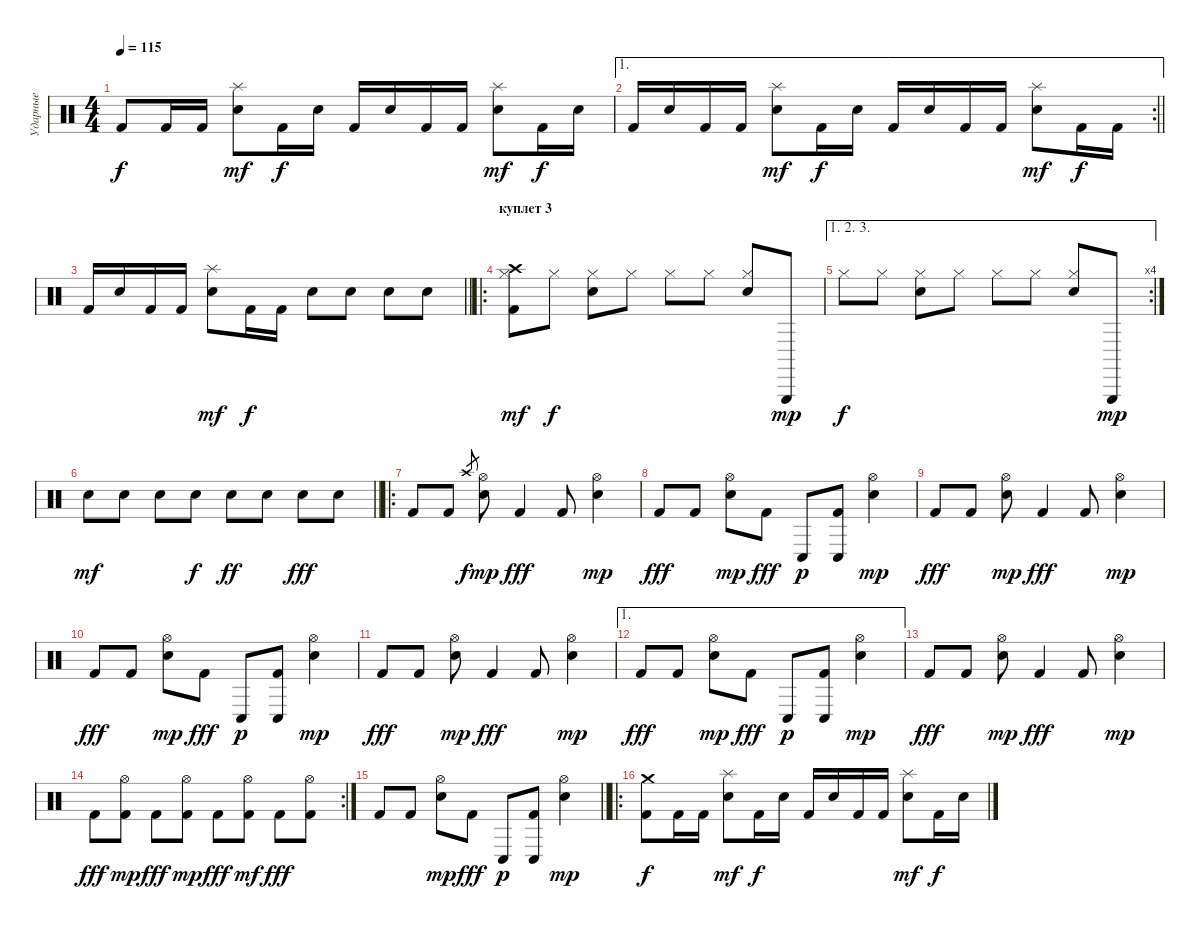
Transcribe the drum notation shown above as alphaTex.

\track ("Ударные" "Ударные") {instrument percussion}
\staff {score}
\articulation defaults
\ts (4 4)
\tempo 115
\clef neutral
\ks c "Kick (hit) 2".8{dy f} "Kick (hit) 2".16 "Kick (hit) 2".16
("Electric Snare (hit)" "Splash (hit)").8{dy mf} "Kick (hit) 2".16{dy f} "Electric Snare (hit)".16 "Kick (hit) 2".16 "Electric Snare (hit)".16 "Kick (hit) 2".16 "Kick (hit) 2".16 ("Electric Snare (hit)" "Splash (hit)").8{dy mf} "Kick (hit) 2".16{dy f} "Electric Snare (hit)".16 |
\ae 1
\rc 2
\barLineRight lightlight "Kick (hit) 2".16 "Electric Snare (hit)".16 "Kick (hit) 2".16 "Kick (hit) 2".16
("Electric Snare (hit)" "Splash (hit)").8{dy mf} "Kick (hit) 2".16{dy f} "Electric Snare (hit)".16 "Kick (hit) 2".16 "Electric Snare (hit)".16 "Kick (hit) 2".16 "Kick (hit) 2".16 ("Electric Snare (hit)" "Splash (hit)").8{dy mf} "Kick (hit) 2".16{dy f} "Kick (hit) 2".16 |
\section ("" "")
\barLineRight lightlight "Kick (hit) 2".16 "Electric Snare (hit)".16 "Kick (hit) 2".16 "Kick (hit) 2".16
("Electric Snare (hit)" "Splash (hit)").8{dy mf} "Kick (hit) 2".16{dy f} "Kick (hit) 2".16 "Electric Snare (hit)".8 "Electric Snare (hit)".8 "Electric Snare (hit)".8 "Electric Snare (hit)".8 |
\ro
\section ("" "куплет 3")
("Kick (hit) 2" "Crash high (hit)" "Hi-Hat (closed)").8{dy mf} "Hi-Hat (closed)".8{dy f} ("Electric Snare (hit)" "Hi-Hat (closed)").8 "Hi-Hat (closed)".8 "Hi-Hat (closed)".8 "Hi-Hat (closed)".8 ("Electric Snare (hit)" "Hi-Hat (closed)").8 "Triangle (hit)".8{dy mp} |
\ae (1 2 3)
\rc 4 "Hi-Hat (closed)".8{dy f} "Hi-Hat (closed)".8
("Electric Snare (hit)" "Hi-Hat (closed)").8 "Hi-Hat (closed)".8 "Hi-Hat (closed)".8 "Hi-Hat (closed)".8 ("Electric Snare (hit)" "Hi-Hat (closed)").8 "Triangle (hit)".8{dy mp} |
\barLineRight lightlight "Electric Snare (hit)".8{dy mf} "Electric Snare (hit)".8 "Electric Snare (hit)".8 "Electric Snare (hit)".8{dy f} "Electric Snare (hit)".8{dy ff} "Electric Snare (hit)".8 "Electric Snare (hit)".8{dy fff} "Electric Snare (hit)".8
|
\ro "Kick (hit) 2".8 "Kick (hit) 2".8 "Crash high (hit)".8{gr dy f}
("Electric Snare (hit)" "Hi-Hat (open)").8{dy mp} "Kick (hit) 2".4{dy fff} "Kick (hit) 2".8 ("Electric Snare (hit)" "Hi-Hat (open)").4{dy mp} |
"Kick (hit) 2".8{dy fff} "Kick (hit) 2".8 ("Electric Snare (hit)" "Hi-Hat (open)").8{dy mp} "Kick (hit) 2".8{dy fff} "Conga low (hit)".8{dy p} ("Kick (hit) 2" "Conga low (hit)").8 ("Electric Snare (hit)" "Hi-Hat (open)").4{dy mp} |
"Kick (hit) 2".8{dy fff} "Kick (hit) 2".8 ("Electric Snare (hit)" "Hi-Hat (open)").8{dy mp} "Kick (hit) 2".4{dy fff} "Kick (hit) 2".8 ("Electric Snare (hit)" "Hi-Hat (open)").4{dy mp} |
"Kick (hit) 2".8{dy fff} "Kick (hit) 2".8 ("Electric Snare (hit)" "Hi-Hat (open)").8{dy mp} "Kick (hit) 2".8{dy fff} "Conga low (hit)".8{dy p} ("Kick (hit) 2" "Conga low (hit)").8 ("Electric Snare (hit)" "Hi-Hat (open)").4{dy mp} |
"Kick (hit) 2".8{dy fff} "Kick (hit) 2".8 ("Electric Snare (hit)" "Hi-Hat (open)").8{dy mp} "Kick (hit) 2".4{dy fff} "Kick (hit) 2".8 ("Electric Snare (hit)" "Hi-Hat (open)").4{dy mp} |
\ae 1 "Kick (hit) 2".8{dy fff} "Kick (hit) 2".8
("Electric Snare (hit)" "Hi-Hat (open)").8{dy mp} "Kick (hit) 2".8{dy fff} "Conga low (hit)".8{dy p} ("Kick (hit) 2" "Conga low (hit)").8 ("Electric Snare (hit)" "Hi-Hat (open)").4{dy mp} |
"Kick (hit) 2".8{dy fff} "Kick (hit) 2".8 ("Electric Snare (hit)" "Hi-Hat (open)").8{dy mp} "Kick (hit) 2".4{dy fff} "Kick (hit) 2".8 ("Electric Snare (hit)" "Hi-Hat (open)").4{dy mp} |
\rc 2 "Kick (hit) 2".8{dy fff}
("Kick (hit) 2" "Hi-Hat (open)").8{dy mp} "Kick (hit) 2".8{dy fff} ("Kick (hit) 2" "Hi-Hat (open)").8{dy mp} "Kick (hit) 2".8{dy fff} ("Kick (hit) 2" "Hi-Hat (open)").8{dy mf} "Kick (hit) 2".8{dy fff} ("Kick (hit) 2" "Hi-Hat (open)").8 |
\barLineRight lightlight "Kick (hit) 2".8 "Kick (hit) 2".8
("Electric Snare (hit)" "Hi-Hat (open)").8{dy mp} "Kick (hit) 2".8{dy fff} "Conga low (hit)".8{dy p} ("Kick (hit) 2" "Conga low (hit)").8 ("Electric Snare (hit)" "Hi-Hat (open)").4{dy mp} |
\ro
("Kick (hit) 2" "Crash medium (hit)").8{dy f} "Kick (hit) 2".16 "Kick (hit) 2".16 ("Electric Snare (hit)" "Splash (hit)").8{dy mf} "Kick (hit) 2".16{dy f} "Electric Snare (hit)".16 "Kick (hit) 2".16 "Electric Snare (hit)".16 "Kick (hit) 2".16 "Kick (hit) 2".16 ("Electric Snare (hit)" "Splash (hit)").8{dy mf} "Kick (hit) 2".16{dy f} "Electric Snare (hit)".16
